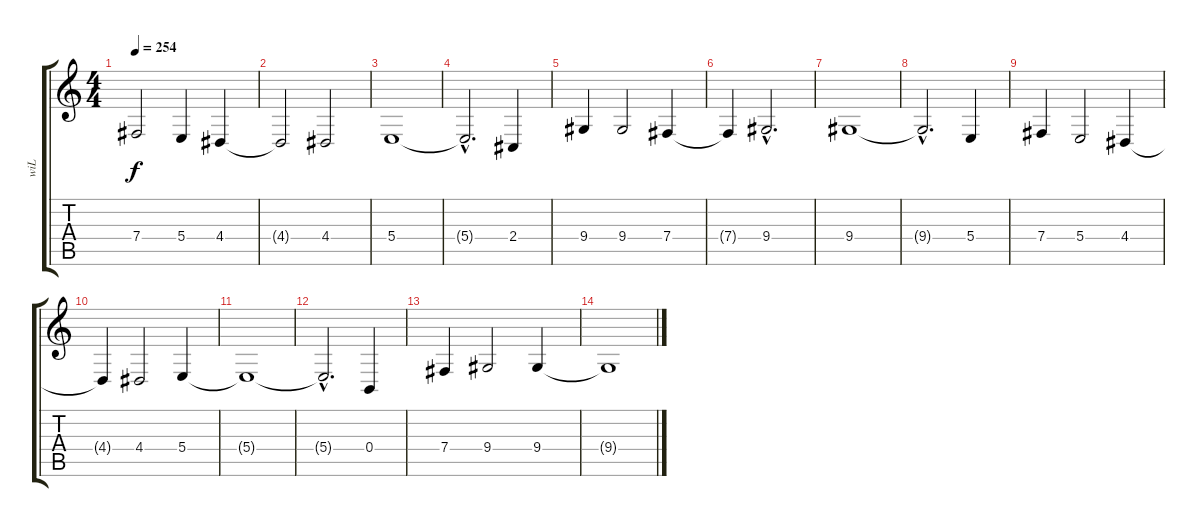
\track ("wiL" "wiL") {instrument ocarina}
\staff {score tabs}
\tuning (Db4 Ab3 E3 B2 Gb2 B1) {hide}
\ts (4 4)
\tempo 254
\clef g2
\ks c
7.4.2{dy f} 5.4.4 4.4.4 |
4.4{t}.2 4.4.2 |
5.4.1 |
5.4{hac t}.2{d} 2.4.4 |
9.4.4 9.4.2 7.4.4 |
7.4{t}.4 9.4{hac}.2{d} |
9.4.1 |
9.4{hac t}.2{d} 5.4.4 |
7.4.4 5.4.2 4.4.4 |
4.4{t}.4 4.4.2 5.4.4 |
5.4{t}.1 |
5.4{hac t}.2{d} 0.4.4 |
7.4.4 9.4.2 9.4.4 |
9.4{t}.1
